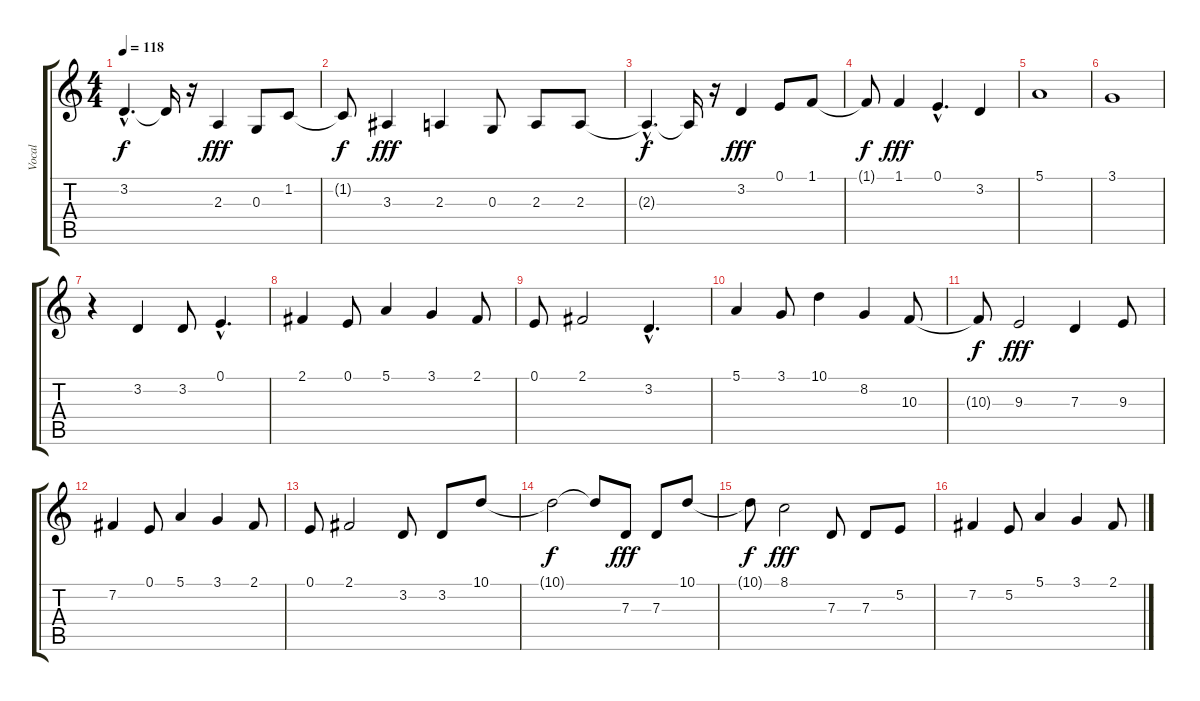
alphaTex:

\track ("Vocal" "Vocal") {instrument flute}
\staff {score tabs}
\tuning (E4 B3 G3 D3 A2 E2) {hide}
\ts (4 4)
\tempo 118
\clef g2
\ks c
3.2{hac t}.4{d dy f} 3.2{t}.16 r.16 2.3.4{dy fff} 0.3.8 1.2.8 |
1.2{t}.8{dy f} 3.3.4{dy fff} 2.3.4 0.3.8 2.3.8 2.3.8 |
2.3{hac t}.4{d dy f} 2.3{t}.16 r.16 3.2.4{dy fff} 0.1.8 1.1.8 |
1.1{t}.8{dy f} 1.1.4{dy fff} 0.1{hac}.4{d} 3.2.4 |
5.1.1 |
3.1.1 |
r.4 3.2.4 3.2.8 0.1{hac}.4{d} |
2.1.4 0.1.8 5.1.4 3.1.4 2.1.8 |
0.1.8 2.1.2 3.2{hac}.4{d} |
5.1.4 3.1.8 10.1.4 8.2.4 10.3.8 |
10.3{t}.8{dy f} 9.3.2{dy fff} 7.3.4 9.3.8 |
7.2.4 0.1.8 5.1.4 3.1.4 2.1.8 |
0.1.8 2.1.2 3.2.8 3.2.8 10.1.8 |
10.1{t}.2{dy f} 10.1{t}.8 7.3.8{dy fff} 7.3.8 10.1.8 |
10.1{t}.8{dy f} 8.1.2{dy fff} 7.3.8 7.3.8 5.2.8 |
7.2.4 5.2.8 5.1.4 3.1.4 2.1.8
